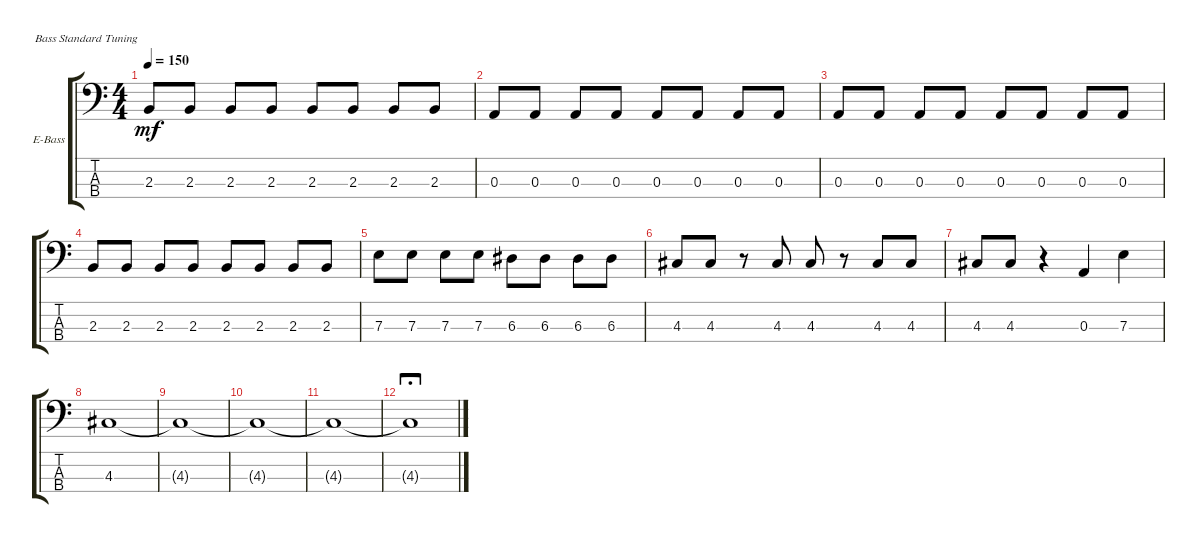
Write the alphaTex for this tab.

\bracketExtendMode groupsimilarinstruments
\firstSystemTrackNameOrientation horizontal
\otherSystemsTrackNameOrientation horizontal
\track ("Electric Bass" "E-Bass") {instrument electricbassfinger}
\staff {score tabs}
\tuning (G2 D2 A1 E1)
\ts (4 4)
\tempo 150
\clef f4
\ks c
2.3.8{dy mf} 2.3.8 2.3.8 2.3.8 2.3.8 2.3.8 2.3.8 2.3.8 |
0.3.8 0.3.8 0.3.8 0.3.8 0.3.8 0.3.8 0.3.8 0.3.8 |
0.3.8 0.3.8 0.3.8 0.3.8 0.3.8 0.3.8 0.3.8 0.3.8 |
2.3.8 2.3.8 2.3.8 2.3.8 2.3.8 2.3.8 2.3.8 2.3.8 |
7.3.8 7.3.8 7.3.8 7.3.8 6.3.8 6.3.8 6.3.8 6.3.8 |
4.3.8 4.3.8 r.8 4.3.8 4.3.8 r.8 4.3.8 4.3.8 |
4.3.8 4.3.8 r.4 0.3.4 7.3.4 |
4.3.1 |
4.3{t}.1 |
4.3{t}.1 |
4.3{t}.1 |
4.3{t}.1{fermata (long 1)}
